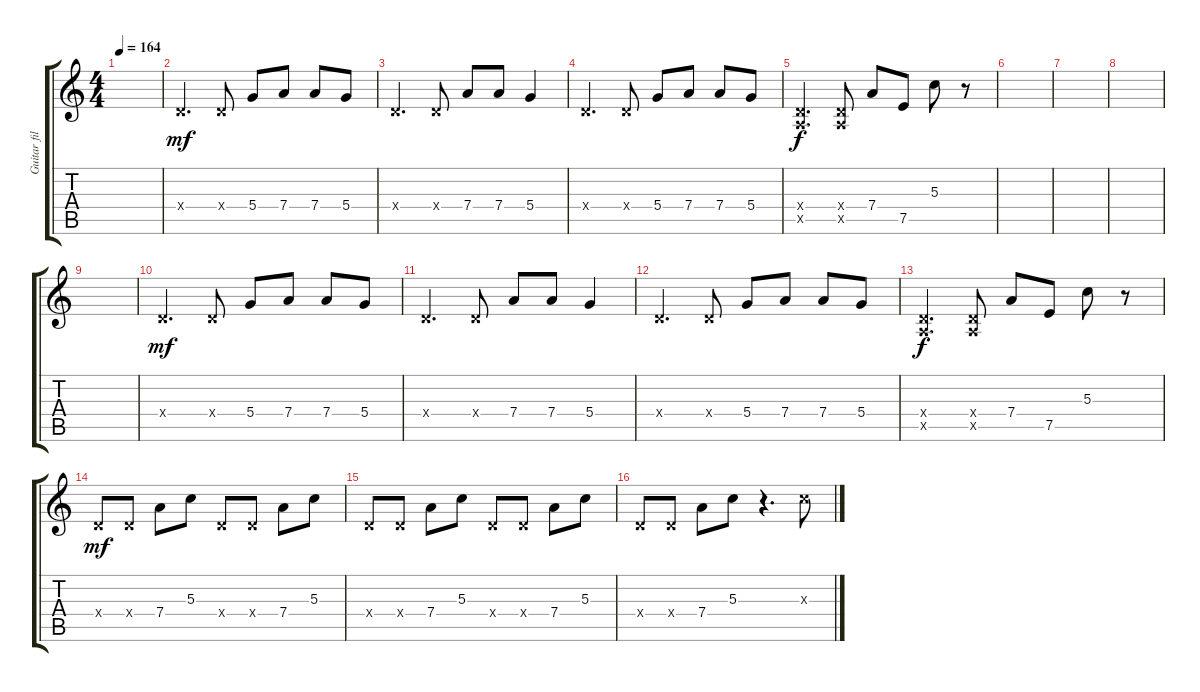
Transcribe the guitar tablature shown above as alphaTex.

\track ("Guitar fills (wah-wah)" "Guitar fil") {instrument electricguitarmuted}
\staff {score tabs}
\tuning (E4 B3 G3 D3 A2 E2) {hide}
\ts (4 4)
\tempo 164
\clef g2
\ks c
|
0.4{x}.4{d dy mf} 0.4{x}.8 5.4.8 7.4.8 7.4.8 5.4.8 |
0.4{x}.4{d} 0.4{x}.8 7.4.8 7.4.8 5.4.4 |
0.4{x}.4{d} 0.4{x}.8 5.4.8 7.4.8 7.4.8 5.4.8 |
(0.4{x} 0.5{x}).4{d dy f} (0.4{x} 0.5{x}).8 7.4.8 7.5.8 5.3.8 r.8 |
|
|
|
|
0.4{x}.4{d dy mf} 0.4{x}.8 5.4.8 7.4.8 7.4.8 5.4.8 |
0.4{x}.4{d} 0.4{x}.8 7.4.8 7.4.8 5.4.4 |
0.4{x}.4{d} 0.4{x}.8 5.4.8 7.4.8 7.4.8 5.4.8 |
(0.4{x} 0.5{x}).4{d dy f} (0.4{x} 0.5{x}).8 7.4.8 7.5.8 5.3.8 r.8 |
0.4{x}.8{dy mf} 0.4{x}.8 7.4.8 5.3.8 0.4{x}.8 0.4{x}.8 7.4.8 5.3.8 |
0.4{x}.8 0.4{x}.8 7.4.8 5.3.8 0.4{x}.8 0.4{x}.8 7.4.8 5.3.8 |
0.4{x}.8 0.4{x}.8 7.4.8 5.3.8 r.4{d} 5.3{x}.8
